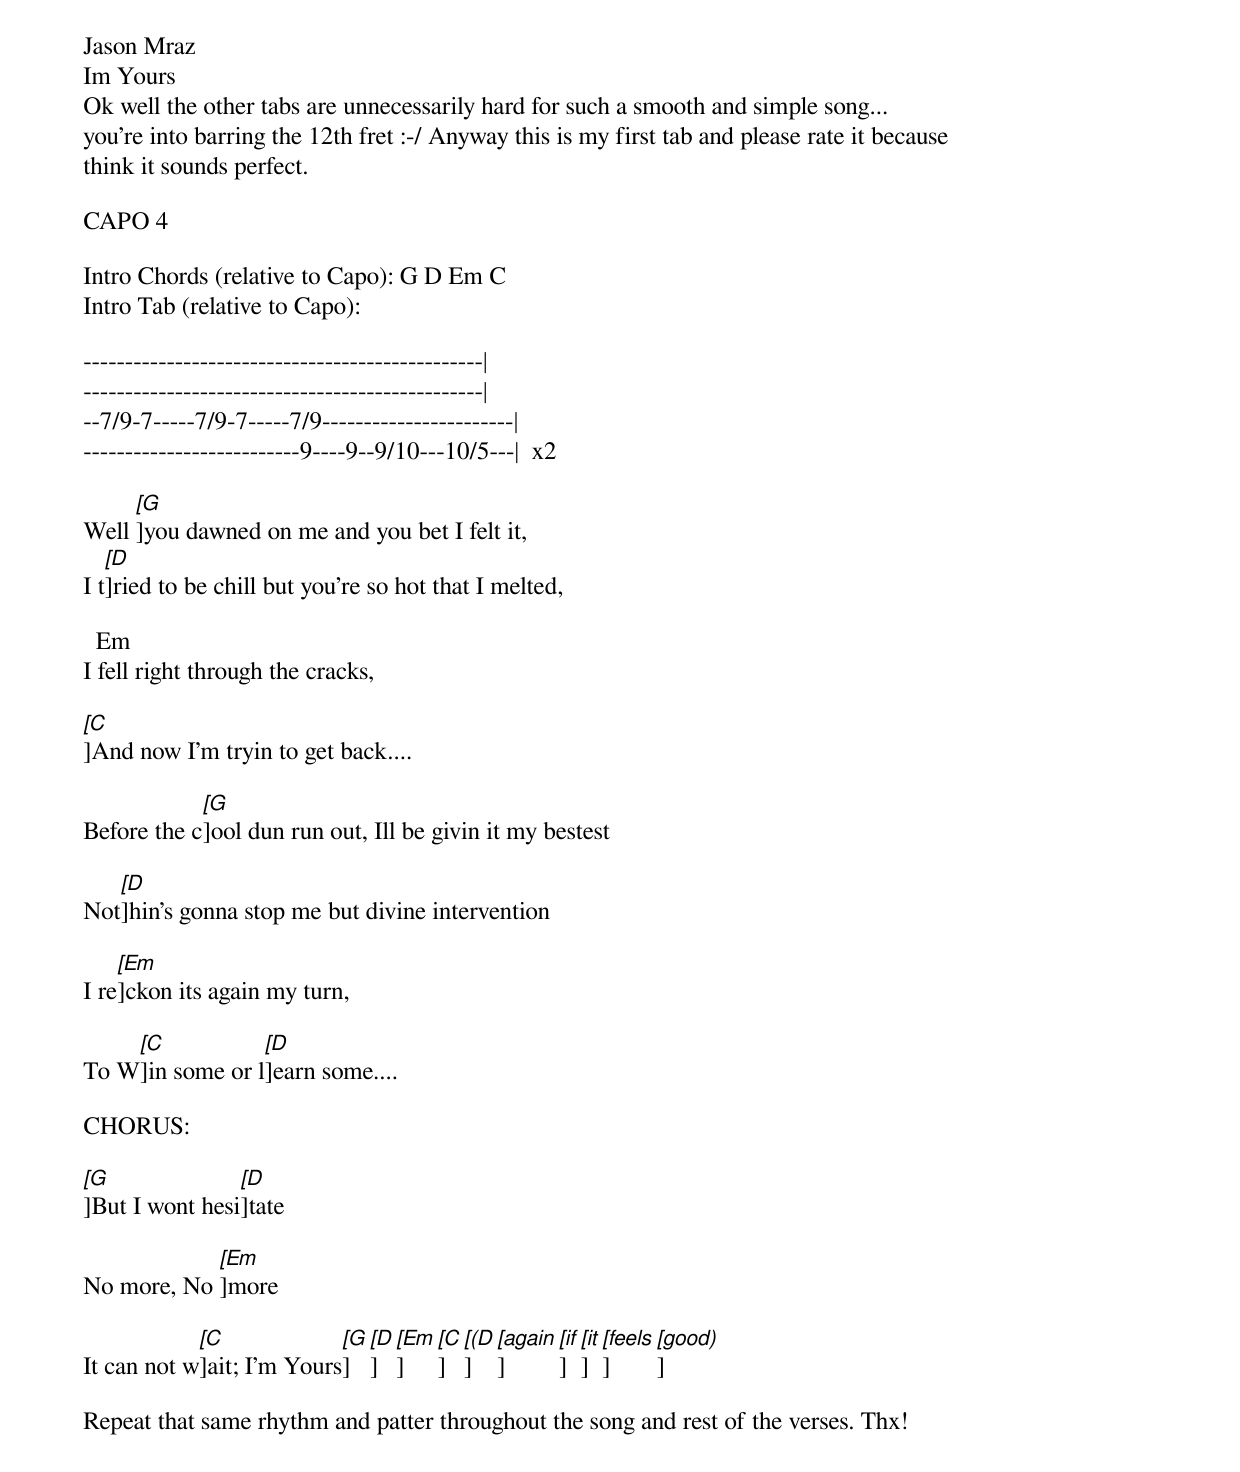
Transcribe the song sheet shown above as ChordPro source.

Jason Mraz
Im Yours
Ok well the other tabs are unnecessarily hard for such a smooth and simple song...
you're into barring the 12th fret :-/ Anyway this is my first tab and please rate it because
think it sounds perfect.

CAPO 4

Intro Chords (relative to Capo): G D Em C
Intro Tab (relative to Capo):

------------------------------------------------|
------------------------------------------------|
--7/9-7-----7/9-7-----7/9-----------------------|
--------------------------9----9--9/10---10/5---|  x2

Well [[G]]you dawned on me and you bet I felt it,
I t[[D]]ried to be chill but you're so hot that I melted,

  Em
I fell right through the cracks,

[[C]]And now I'm tryin to get back....

Before the c[[G]]ool dun run out, Ill be givin it my bestest

Not[[D]]hin's gonna stop me but divine intervention

I re[[Em]]ckon its again my turn,

To W[[C]]in some or l[[D]]earn some....

CHORUS:

[[G]]But I wont hesi[[D]]tate

No more, No [[Em]]more

It can not w[[C]]ait; I'm Yours[[G]][[D]][[Em]][[C]][[(D]][[again]][[if]][[it]][[feels]][[good)]]

Repeat that same rhythm and patter throughout the song and rest of the verses. Thx!
